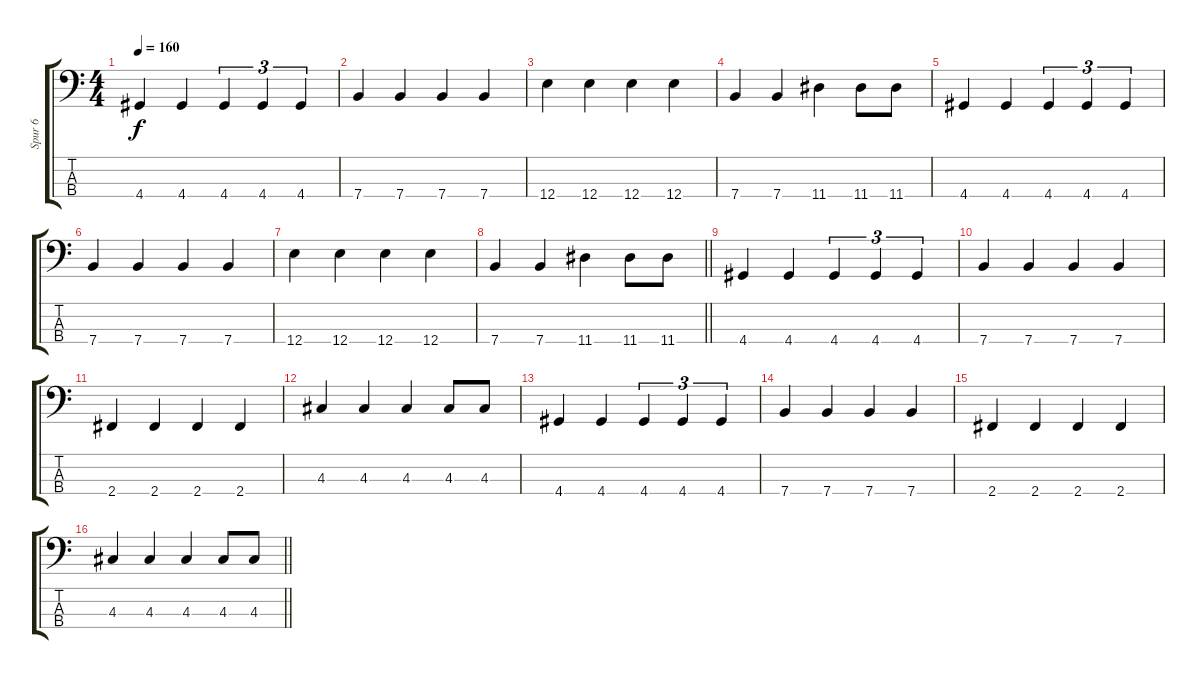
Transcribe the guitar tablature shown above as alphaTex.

\track ("Spur 6" "Spur 6") {instrument electricbassfinger}
\staff {score tabs}
\tuning (G2 D2 A1 E1) {hide}
\ts (4 4)
\tempo 160
\clef f4
\ks c
4.4.4{dy f} 4.4.4 4.4.4{tu (3 2)} 4.4.4{tu (3 2)} 4.4.4{tu (3 2)} |
7.4.4 7.4.4 7.4.4 7.4.4 |
12.4.4 12.4.4 12.4.4 12.4.4 |
7.4.4 7.4.4 11.4.4 11.4.8 11.4.8 |
4.4.4 4.4.4 4.4.4{tu (3 2)} 4.4.4{tu (3 2)} 4.4.4{tu (3 2)} |
7.4.4 7.4.4 7.4.4 7.4.4 |
12.4.4 12.4.4 12.4.4 12.4.4 |
\barLineRight lightlight
7.4.4 7.4.4 11.4.4 11.4.8 11.4.8 |
4.4.4 4.4.4 4.4.4{tu (3 2)} 4.4.4{tu (3 2)} 4.4.4{tu (3 2)} |
7.4.4 7.4.4 7.4.4 7.4.4 |
2.4.4 2.4.4 2.4.4 2.4.4 |
4.3.4 4.3.4 4.3.4 4.3.8 4.3.8 |
4.4.4 4.4.4 4.4.4{tu (3 2)} 4.4.4{tu (3 2)} 4.4.4{tu (3 2)} |
7.4.4 7.4.4 7.4.4 7.4.4 |
2.4.4 2.4.4 2.4.4 2.4.4 |
\barLineRight lightlight
4.3.4 4.3.4 4.3.4 4.3.8 4.3.8
